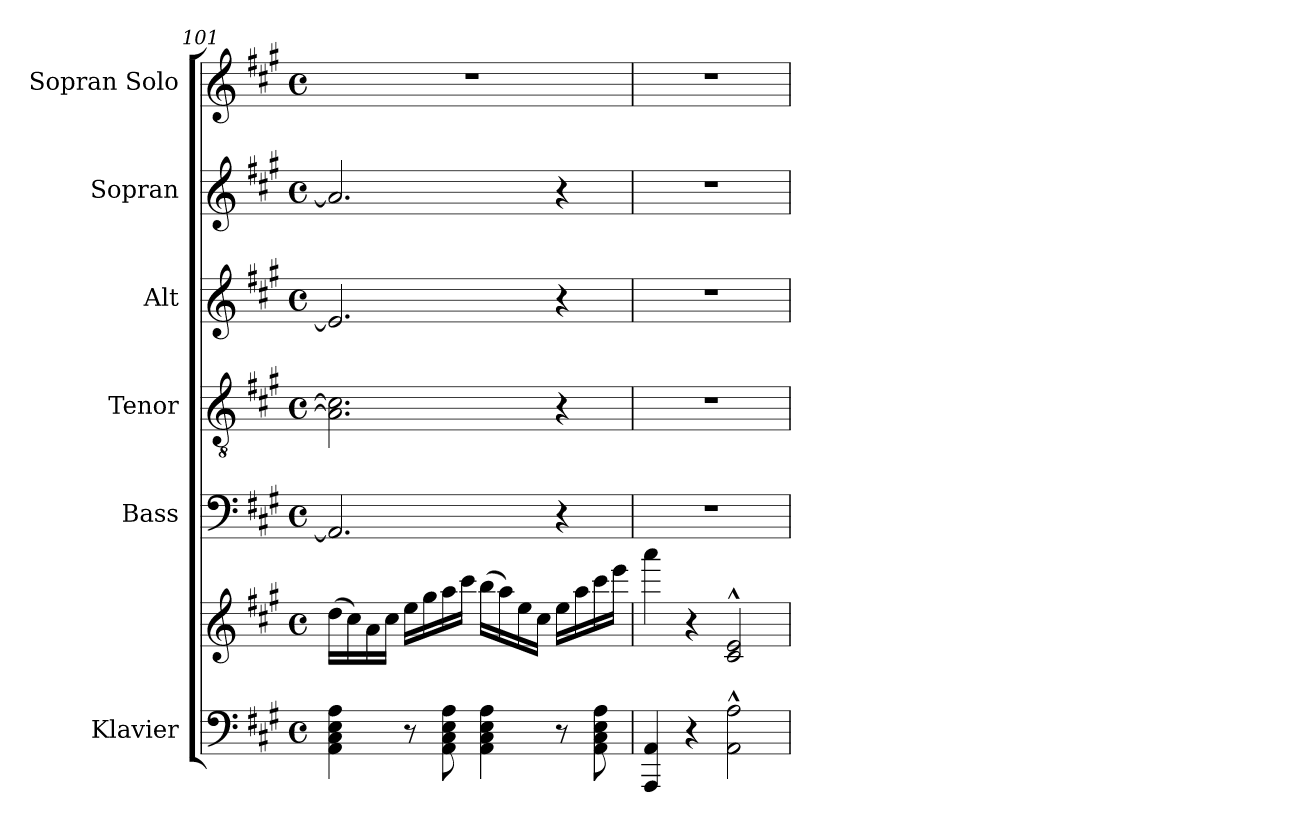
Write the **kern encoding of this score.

**kern	**kern	**kern	**kern	**kern	**kern	**kern
*part6	*part6	*part5	*part4	*part3	*part2	*part1
*staff7	*staff6	*staff5	*staff4	*staff3	*staff2	*staff1
*I"Klavier	*	*I"Bass	*I"Tenor	*I"Alt	*I"Sopran	*I"Sopran Solo
*	*	*I'B	*I'T	*I'A	*I'S	*
*clefF4	*clefG2	*clefF4	*clefGv2	*clefG2	*clefG2	*clefG2
*k[f#c#g#]	*k[f#c#g#]	*k[f#c#g#]	*k[f#c#g#]	*k[f#c#g#]	*k[f#c#g#]	*k[f#c#g#]
*M4/4	*M4/4	*M4/4	*M4/4	*M4/4	*M4/4	*M4/4
*met(c)	*met(c)	*met(c)	*met(c)	*met(c)	*met(c)	*met(c)
=101	=101	=101	=101	=101	=101	=101
*	*	*	*^	*	*	*
4AA\ 4C#\ 4E\ 4A\	(16dd\LL	2.AA/]	2.A\] 2.c#\]	2.ryy	2.e/]	2.a/]	1r
.	16cc#\)	.	.	.	.	.	.
.	16a\	.	.	.	.	.	.
.	16cc#\JJ	.	.	.	.	.	.
8r	16ee\LL	.	.	.	.	.	.
.	16gg#\	.	.	.	.	.	.
8AA\ 8C#\ 8E\ 8A\	16aa\	.	.	.	.	.	.
.	16ccc#\JJ	.	.	.	.	.	.
4AA\ 4C#\ 4E\ 4A\	(16bb\LL	.	.	.	.	.	.
.	16aa\)	.	.	.	.	.	.
.	16ee\	.	.	.	.	.	.
.	16cc#\JJ	.	.	.	.	.	.
8r	16ee\LL	4r	4r	4ryy	4r	4r	.
.	16aa\	.	.	.	.	.	.
8AA\ 8C#\ 8E\ 8A\	16ccc#\	.	.	.	.	.	.
.	16eee\JJ	.	.	.	.	.	.
*	*	*	*v	*v	*	*	*
=102	=102	=102	=102	=102	=102	=102
4AAA/ 4AA/	4aaa\	1r	1r	1r	1r	1r
4r	4r	.	.	.	.	.
2AA\^^ 2A\^^	2c#/^^ 2e/^^	.	.	.	.	.
=	=	=	=	=	=	=
*-	*-	*-	*-	*-	*-	*-
